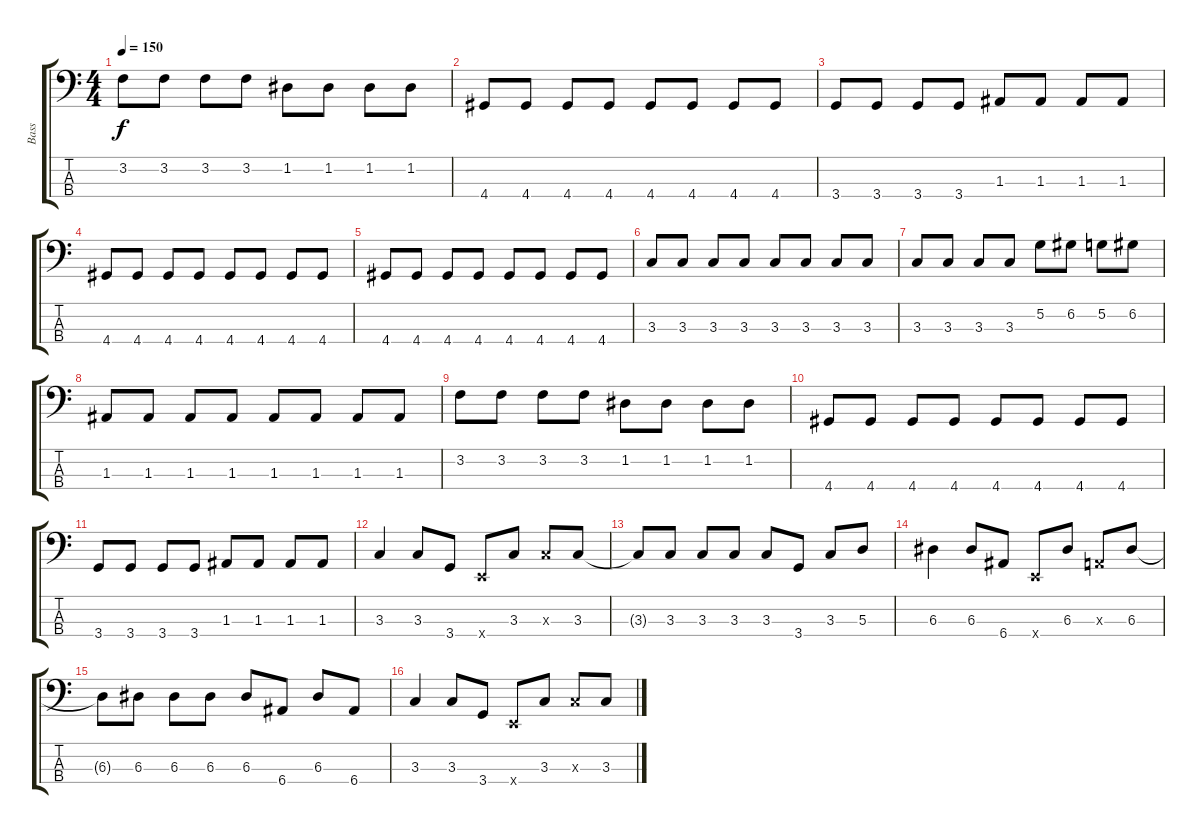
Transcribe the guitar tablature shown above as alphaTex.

\track ("Bass" "Bass") {instrument electricbasspick}
\staff {score tabs}
\tuning (G2 D2 A1 E1) {hide}
\ts (4 4)
\tempo 150
\clef f4
\ks c
3.2.8{dy f} 3.2.8 3.2.8 3.2.8 1.2.8 1.2.8 1.2.8 1.2.8 |
4.4.8 4.4.8 4.4.8 4.4.8 4.4.8 4.4.8 4.4.8 4.4.8 |
3.4.8 3.4.8 3.4.8 3.4.8 1.3.8 1.3.8 1.3.8 1.3.8 |
4.4.8 4.4.8 4.4.8 4.4.8 4.4.8 4.4.8 4.4.8 4.4.8 |
4.4.8 4.4.8 4.4.8 4.4.8 4.4.8 4.4.8 4.4.8 4.4.8 |
3.3.8 3.3.8 3.3.8 3.3.8 3.3.8 3.3.8 3.3.8 3.3.8 |
3.3.8 3.3.8 3.3.8 3.3.8 5.2.8 6.2.8 5.2.8 6.2.8 |
1.3.8 1.3.8 1.3.8 1.3.8 1.3.8 1.3.8 1.3.8 1.3.8 |
3.2.8 3.2.8 3.2.8 3.2.8 1.2.8 1.2.8 1.2.8 1.2.8 |
4.4.8 4.4.8 4.4.8 4.4.8 4.4.8 4.4.8 4.4.8 4.4.8 |
3.4.8 3.4.8 3.4.8 3.4.8 1.3.8 1.3.8 1.3.8 1.3.8 |
3.3.4 3.3.8 3.4.8 0.4{x}.8 3.3.8 3.3{x}.8 3.3.8 |
3.3{t}.8 3.3.8 3.3.8 3.3.8 3.3.8 3.4.8 3.3.8 5.3.8 |
6.3.4 6.3.8 6.4.8 0.4{x}.8 6.3.8 0.3{x}.8 6.3.8 |
6.3{t}.8 6.3.8 6.3.8 6.3.8 6.3.8 6.4.8 6.3.8 6.4.8 |
3.3.4 3.3.8 3.4.8 0.4{x}.8 3.3.8 3.3{x}.8 3.3.8
